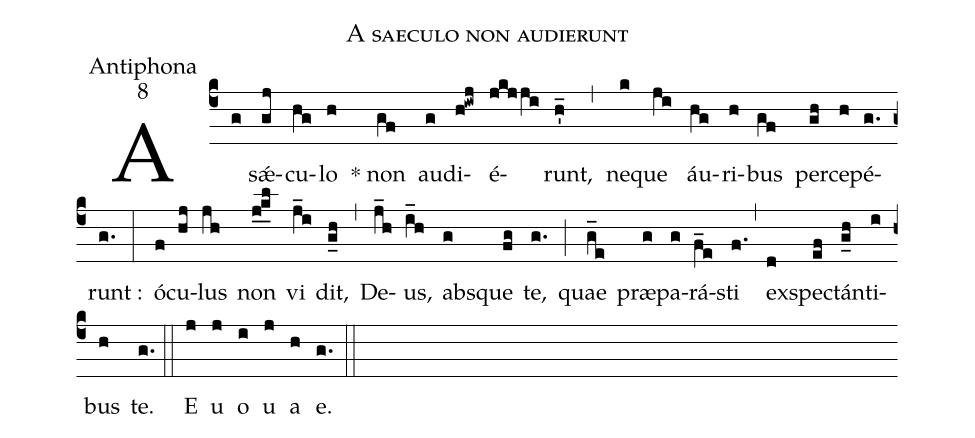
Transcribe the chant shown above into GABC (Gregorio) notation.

name:A saeculo non audierunt;
office-part:Antiphona;
mode:8;
%%
(c4)A(g) sǽ(gj)cu(hg)lo(h) * non(gf) au(g)di(h!iwj)é(jkjji)runt,(h'_) (,)ne(k)que(ji) áu(hg)ri(h)bus(gf) per(gh)ce(h)pé(g.)runt :(g.) (:)ó(f)cu(hj)lus(jh) non(j_0!k_0l) vi(j_i) dit,(g_h) (,)De(j_h)us,(i_h) abs(g)que(fg) te,(g.) (;)quae(g_e) præ(g)pa(g)rá(f_e)sti(f.) (,)ex(d)spec(ef)tán(g_h)ti(i)bus(h) te.(g.) (::)E(j) u(j) o(i) u(j) a(h) e.(g.) (::)
